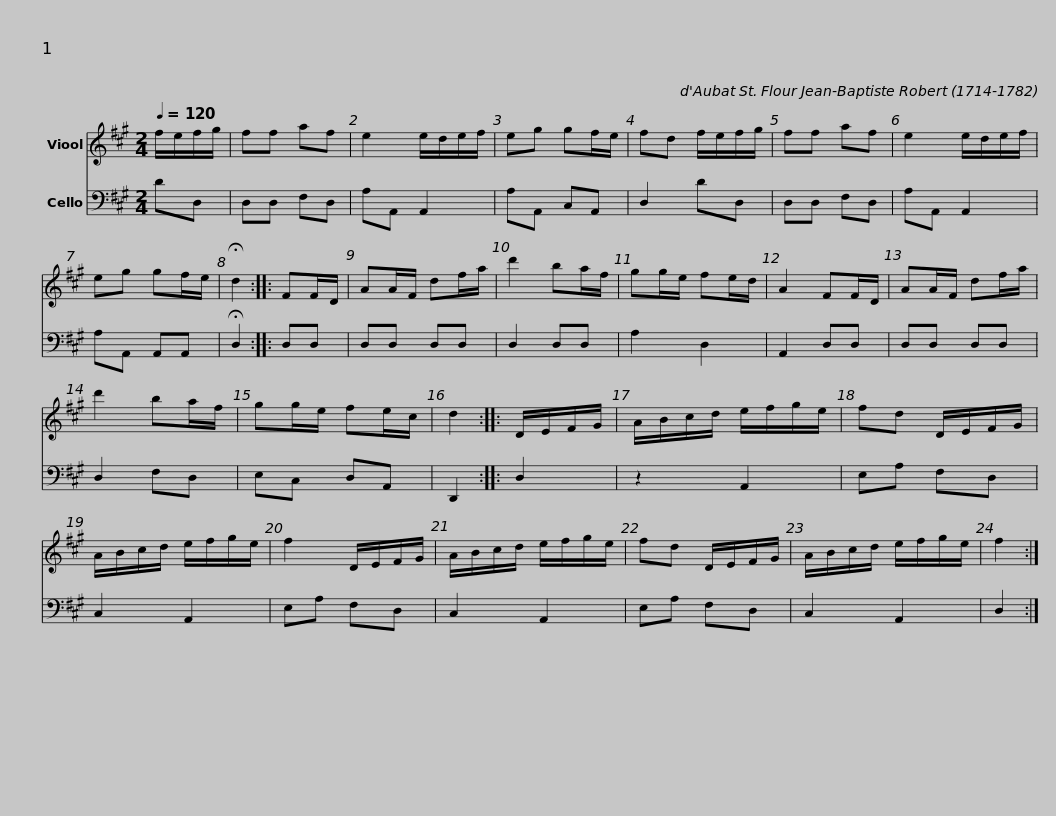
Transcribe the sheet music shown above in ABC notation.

X:1
%%score 1 2
L:1/8
Q:1/4=120
M:2/4
I:linebreak $
K:A
V:1 treble
V:2 bass
V:1
 f/e/f/g/ | ff af | e2 e/d/e/f/ | eg gf/e/ | fd f/e/f/g/ | %5
 ff af | e2 e/d/e/f/ | eg gf/e/ | !fermata!d2 ::$ FF/D/ | %10
 AA/F/ df/a/ | d'2 ba/f/ | gg/e/ fe/d/ | A2 FF/D/ | AA/F/ df/a/ | %15
 d'2 ba/f/ | gg/e/ fe/c/ | d2 ::$ D/E/F/G/ | A/B/c/d/ e/f/g/e/ | %20
 fd D/E/F/G/ | A/B/c/d/ e/f/g/e/ | f2 D/E/F/G/ | A/B/c/d/ e/f/g/e/ | fd D/E/F/G/ | %25
 A/B/c/d/ e/f/g/e/ | f2 :| %27
V:2
 DD, | D,D, F,D, | A,A,, A,,2 | A,A,, C,A,, | D,2 DD, | %5
 D,D, F,D, | A,A,, A,,2 | A,A,, A,,A,, | !fermata!D,2 ::$ D,D, | %10
 D,D, D,D, | D,2 D,D, | A,2 D,2 | A,,2 D,D, | D,D, D,D, | %15
 D,2 F,D, | E,C, D,A,, | D,,2 ::$ D,2 | z2 A,,2 | %20
 E,A, F,D, | C,2 A,,2 | E,A, F,D, | C,2 A,,2 | E,A, F,D, | %25
 C,2 A,,2 | D,2 :| %27
